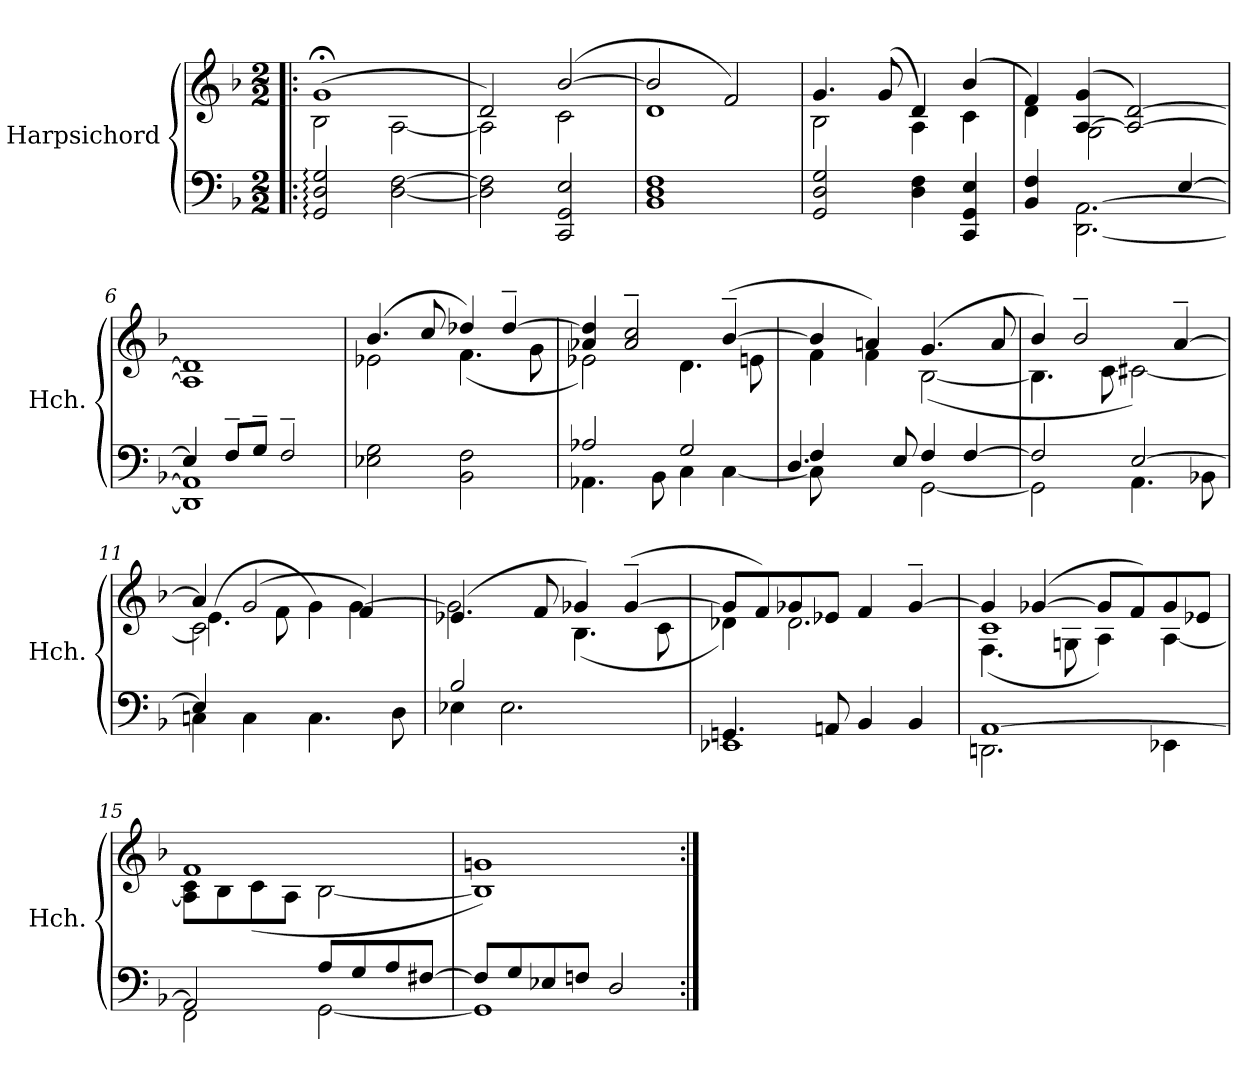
**kern	**kern
*part1	*part1
*staff2	*staff1
*I"Harpsichord	*
*I'Hch.	*
*clefF4	*clefG2
*k[b-]	*k[b-]
*M2/2	*M2/2
*MM120	*MM120
=1!|:	=1!|:
*	*^
2GG/: 2D/: 2G/:	(>1g;<	2B-\
[2D\ [2F\	.	[2A\
=2	=2	=2
2D\] 2F\]	2d/)	2A\]
2CC/ 2GG/ 2E/	(>[2b-/	2c\
=3	=3	=3
1BB- 1D 1F	2b-/]	1d
.	2f/)	.
=4	=4	=4
2GG/ 2D/ 2G/	4.g/	2B-\
.	(>8g/	.
4D\ 4F\	4d/)	4A\
4CC/ 4GG/ 4E/	(>4b-/	4c\
=5	=5	=5
*^	*	*
4BB-/ 4F/	4ryy	4f/)	4d\
4ryy	[2.DD\ [2.AA\	(>[4A/ 4g/	2G\
4ryy	.	2A/_ [2d/)	.
[4E/	.	.	4ryy
*	*	*v	*v
=6	=6	=6
4E/]	1DD] 1AA]	1A] 1d]
8F~/L	.	.
8G~/J	.	.
2F~/	.	.
=7	=7	=7
*	*	*^
2E-X\ 2G\	1ryy	(>4.b-/	2e-X\
.	.	8cc/	.
2BB-\ 2F\	.	4dd-X/)	(<4.f\
.	.	[4dd-~/	.
.	.	.	8g\
=8	=8	=8	=8
2A-X/	4.AA-X\	4a-X/ 4dd-/]	2e-X\)
.	.	2a-/~ 2cc/~	.
.	8BB-\	.	.
2G/	4C\	.	4.d\
.	[4C\	(>[4b-~/	.
.	.	.	8en\
!!LO:LB:g=z	!!
=9	=9	=9	=9
*	*^	*	*
4F/	8C\]	4.D/	4b-/]	4f\
.	8ryy	.	.	.
4ryy	4ryy	.	4an/)	4f\
.	.	8E/	.	.
2ryy	[2GG\	4F/	(>4.g/	(<[2B-\
.	.	[4F/	.	.
.	.	.	8a/	.
=10	=10	=10	=10	=10
2ryy	2GG\]	2F/]	4b-/)	4.B-\]
.	.	.	2b-~/	.
.	.	.	.	8c\
[2E/	4.AA\	2ryy	.	[2c#X\)
.	.	.	[4a~/	.
.	8BB-X\	.	.	.
*	*v	*v	*	*
=11	=11	=11	=11
*	*	*	*^
4E/]	4Cn\	4a/]	2c#\]	(<4.e\
4ryy	4C\	(>2g/	.	.
.	.	.	.	8f\
2ryy	4.C\	.	2ryy	4g\)
.	.	4f/)	.	[4g\
.	8D\	.	.	.
*	*	*	*v	*v
=12	=12	=12	=12
2B-/	4E-X\	(>4.e-X/	2g\]
.	2.E-\	.	.
.	.	8f/	.
2ryy	.	4g-X/)	(<4.B-\
.	.	(>[4g-~/	.
.	.	.	8c\
=13	=13	=13	=13
4.GGn/	1EE-X	8g-/L]	4d-X\)
.	.	8f/)	.
.	.	8g-X/	2.d-\
8AAn/	.	8e-X/J	.
4BB-/	.	4f/	.
4BB-/	.	[4g-~/	.
!!LO:LB:g=z
=14	=14	=14	=14
*	*	*	*^
[1AA	2.DDn\	4g-/]	(<4.F\	1c
.	.	(>[4g-X/	.	.
.	.	.	8Gn\	.
.	.	8g-/L]	4A\)	.
.	.	8f/)	.	.
.	4EE-X\	8g-/	[4A\	.
.	.	8e-X/J	.	.
*	*	*	*v	*v
=15	=15	=15	=15
2AA/]	2FF\	1f	8A\] 8c\L
.	.	.	8B-\
.	.	.	(<8c\
.	.	.	8A\J
8A/L	[2GG\	.	[2B-\
8G/	.	.	.
8A/	.	.	.
[8F#X/J	.	.	.
=16	=16	=16	=16
8F#/L]	1GG]	1gn	1B-])
8G/	.	.	.
8E-X/	.	.	.
8Fn/J	.	.	.
2D/	.	.	.
*v	*v	*	*
*	*v	*v
=:|!	=:|!
*-	*-
